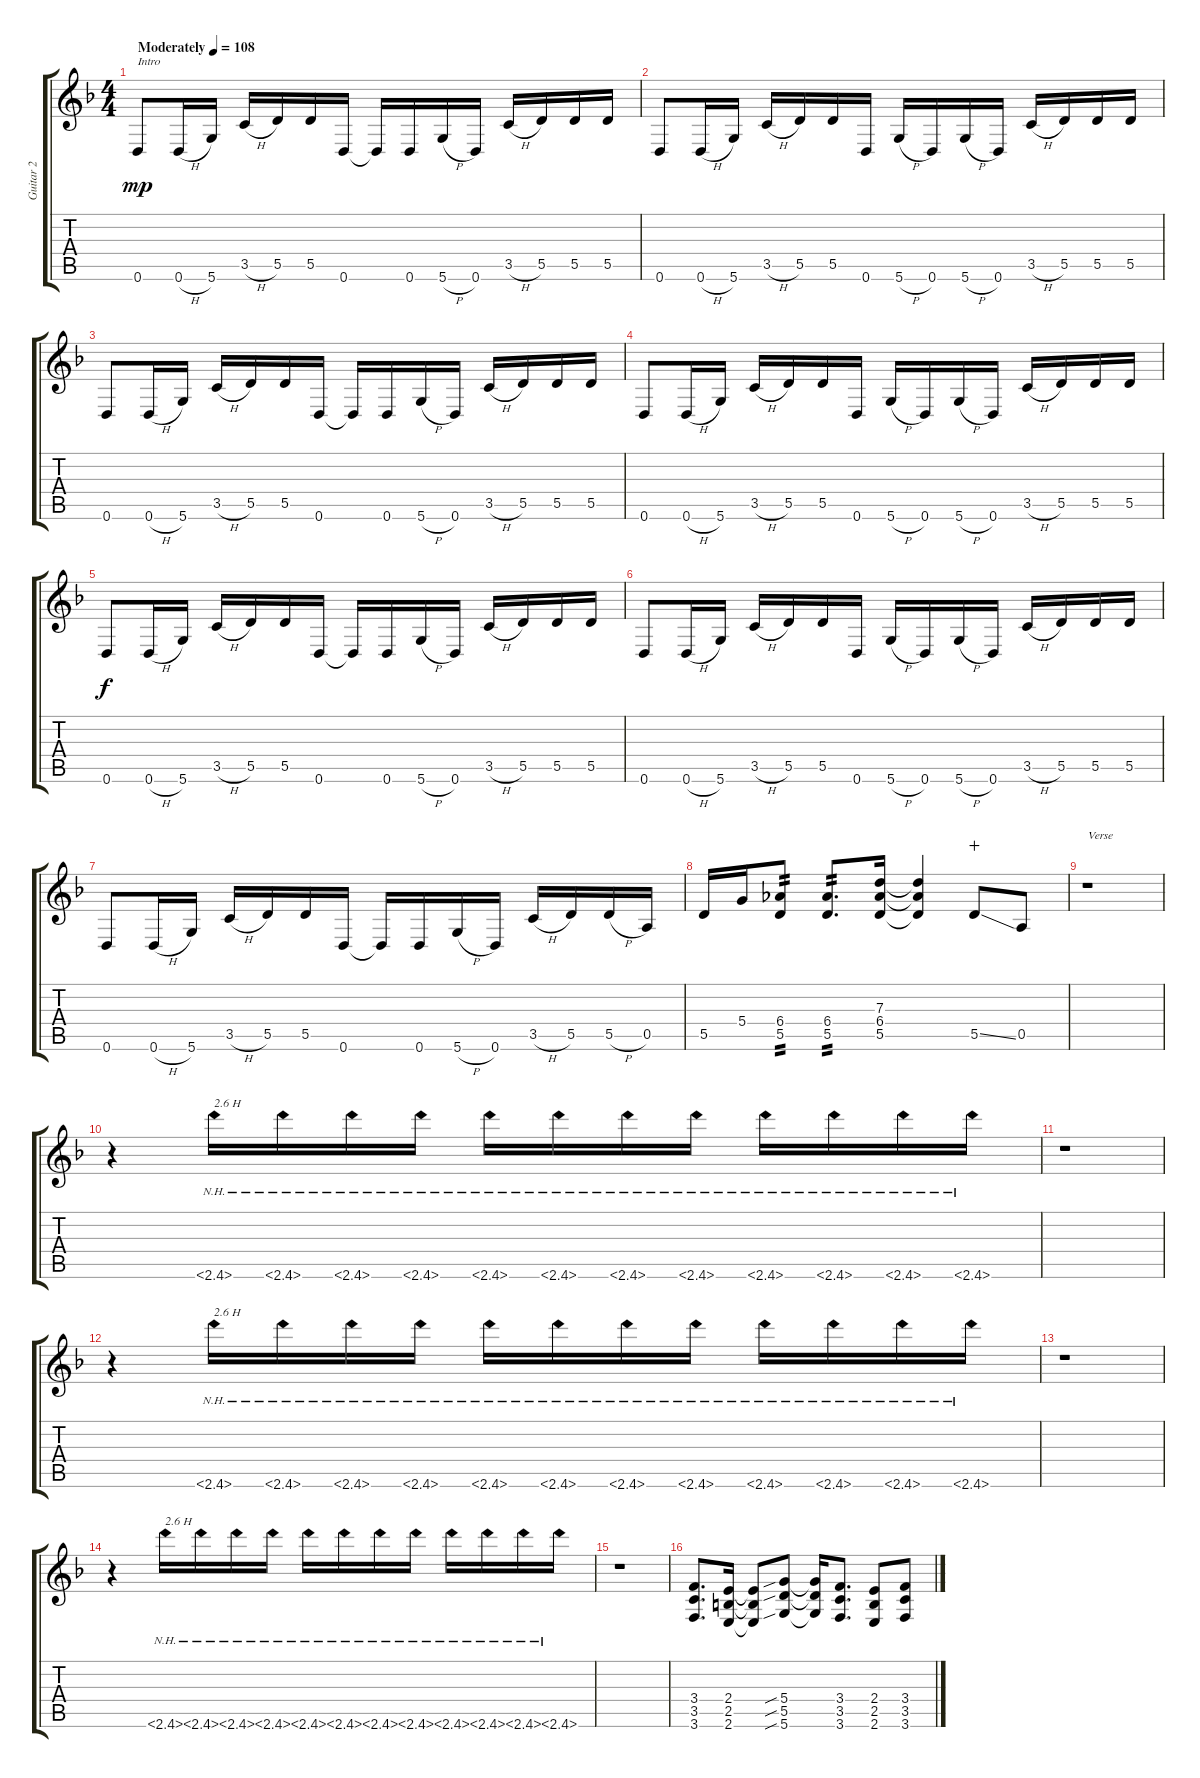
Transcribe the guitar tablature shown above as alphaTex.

\track ("Guitar 2" "Guitar 2") {instrument distortionguitar}
\staff {score tabs}
\tuning (E4 B3 G3 D3 A2 D2) {hide}
\ts (4 4)
\tempo (108 "Moderately")
\clef g2
\ks f
0.6.8{txt "Intro" dy mp instrument distortionguitar} 0.6{h}.16 5.6.16 3.5{h}.16 5.5.16 5.5.16 0.6.16 0.6{t}.16 0.6.16 5.6{h}.16 0.6.16 3.5{h}.16 5.5.16 5.5.16 5.5.16 |
0.6.8 0.6{h}.16 5.6.16 3.5{h}.16 5.5.16 5.5.16 0.6.16 5.6{h}.16 0.6.16 5.6{h}.16 0.6.16 3.5{h}.16 5.5.16 5.5.16 5.5.16 |
0.6.8 0.6{h}.16 5.6.16 3.5{h}.16 5.5.16 5.5.16 0.6.16 0.6{t}.16 0.6.16 5.6{h}.16 0.6.16 3.5{h}.16 5.5.16 5.5.16 5.5.16 |
0.6.8 0.6{h}.16 5.6.16 3.5{h}.16 5.5.16 5.5.16 0.6.16 5.6{h}.16 0.6.16 5.6{h}.16 0.6.16 3.5{h}.16 5.5.16 5.5.16 5.5.16 |
0.6.8{dy f} 0.6{h}.16 5.6.16 3.5{h}.16 5.5.16 5.5.16 0.6.16 0.6{t}.16 0.6.16 5.6{h}.16 0.6.16 3.5{h}.16 5.5.16 5.5.16 5.5.16 |
0.6.8 0.6{h}.16 5.6.16 3.5{h}.16 5.5.16 5.5.16 0.6.16 5.6{h}.16 0.6.16 5.6{h}.16 0.6.16 3.5{h}.16 5.5.16 5.5.16 5.5.16 |
0.6.8 0.6{h}.16 5.6.16 3.5{h}.16 5.5.16 5.5.16 0.6.16 0.6{t}.16 0.6.16 5.6{h}.16 0.6.16 3.5{h}.16 5.5.16 5.5{h}.16 0.5.16 |
5.5.16 5.4.16 (6.4 5.5).8{tp 2} (6.4 5.5).8{d tp 2} (7.3 6.4 5.5).16 (7.3{t} 6.4{t} 5.5{t}).4 5.5{ss}.8{wahc} 0.5.8 |
r.1{txt "Verse"} |
r.4 2.6{nh}.16{txt "2.6 H"} 2.6{nh}.16 2.6{nh}.16 2.6{nh}.16 2.6{nh}.16 2.6{nh}.16 2.6{nh}.16 2.6{nh}.16 2.6{nh}.16 2.6{nh}.16 2.6{nh}.16 2.6{nh}.16 |
r.1 |
r.4 2.6{nh}.16{txt "2.6 H"} 2.6{nh}.16 2.6{nh}.16 2.6{nh}.16 2.6{nh}.16 2.6{nh}.16 2.6{nh}.16 2.6{nh}.16 2.6{nh}.16 2.6{nh}.16 2.6{nh}.16 2.6{nh}.16 |
r.1 |
r.4 2.6{nh}.16{txt "2.6 H"} 2.6{nh}.16 2.6{nh}.16 2.6{nh}.16 2.6{nh}.16 2.6{nh}.16 2.6{nh}.16 2.6{nh}.16 2.6{nh}.16 2.6{nh}.16 2.6{nh}.16 2.6{nh}.16 |
r.1 |
(3.4 3.5 3.6).8{d} (2.4 2.5 2.6).16 (2.4{t} 2.5{t} 2.6{t}).8 (5.4{sib} 5.5{sib} 5.6{sib}).8 (5.4{t} 5.5{t} 5.6{t}).16 (3.4 3.5 3.6).8{d} (2.4 2.5 2.6).8 (3.4 3.5 3.6).8
